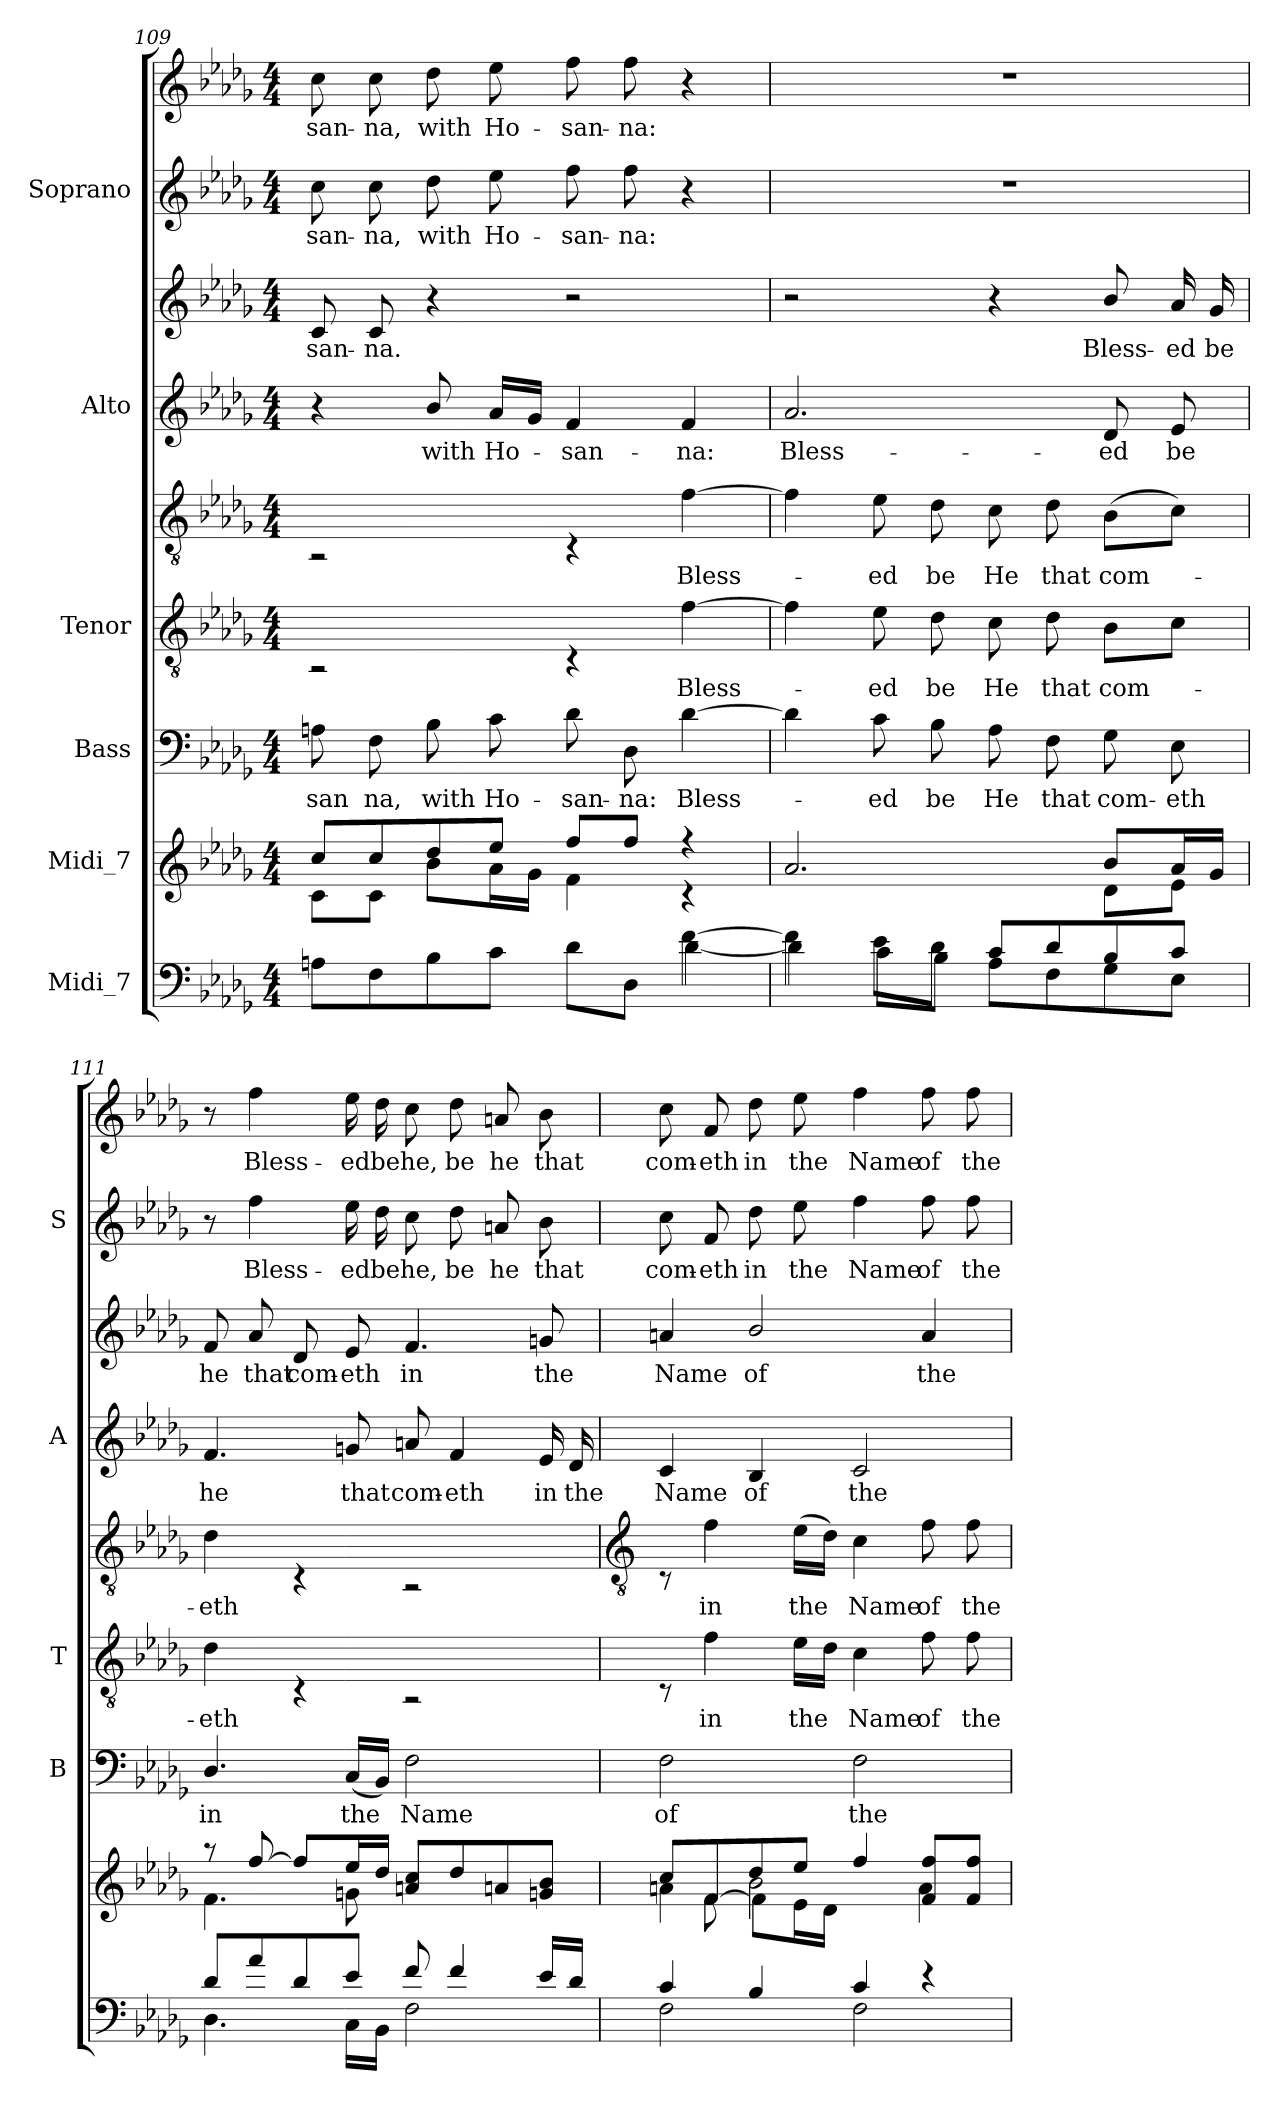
**kern	**kern	**kern	**text	**kern	**text	**kern	**text	**kern	**text	**kern	**text	**kern	**text	**kern	**text
*part6	*part5	*part4	*part4	*part3	*part3	*part3	*part3	*part2	*part2	*part2	*part2	*part1	*part1	*part1	*part1
*staff9	*staff8	*staff7	*staff7	*staff6	*staff6	*staff5	*staff5	*staff4	*staff4	*staff3	*staff3	*staff2	*staff2	*staff1	*staff1
*I"Midi_7	*I"Midi_7	*I"Bass	*	*I"Tenor	*	*	*	*I"Alto	*	*	*	*I"Soprano	*	*	*
*	*	*I'B	*	*I'T	*	*	*	*I'A	*	*	*	*I'S	*	*	*
!!LO:LB:g=z
*clefF4	*clefG2	*clefF4	*	*clefGv2	*	*clefGv2	*	*clefG2	*	*clefG2	*	*clefG2	*	*clefG2	*
*k[b-e-a-d-g-]	*k[b-e-a-d-g-]	*k[b-e-a-d-g-]	*	*k[b-e-a-d-g-]	*	*k[b-e-a-d-g-]	*	*k[b-e-a-d-g-]	*	*k[b-e-a-d-g-]	*	*k[b-e-a-d-g-]	*	*k[b-e-a-d-g-]	*
*D-:	*D-:	*D-:	*	*D-:	*	*D-:	*	*D-:	*	*D-:	*	*D-:	*	*D-:	*
*M4/4	*M4/4	*M4/4	*	*M4/4	*	*M4/4	*	*M4/4	*	*M4/4	*	*M4/4	*	*M4/4	*
=109	=109	=109	=109	=109	=109	=109	=109	=109	=109	=109	=109	=109	=109	=109	=109
*^	*^	*	*	*	*	*	*	*	*	*	*	*	*	*	*
!	!	!	!	!	!LO:LY:b	!	!	!	!	!	!	!	!LO:LY:b	!	!LO:LY:b	!	!LO:LY:b
2ryy	8An\L	8cc/L	8c\L	8An	-san	2rBB	.	2rBB	.	4r	.	8c	san-	8cc	-san-	8cc	-san-
!	!	!	!	!	!LO:LY:b	!	!	!	!	!	!	!	!LO:LY:b	!	!LO:LY:b	!	!LO:LY:b
.	8F\	8cc/	8c\J	8F	na,	.	.	.	.	.	.	8c	-na.	8cc	-na,	8cc	-na,
!	!	!	!	!	!LO:LY:b	!	!	!	!	!	!LO:LY:b	!	!	!	!LO:LY:b	!	!LO:LY:b
.	8B-\	8dd-/	8b-\L	8B-	with	.	.	.	.	8b-/	with	4r	.	8dd-	with	8dd-	with
!	!	!	!	!	!LO:LY:b	!	!	!	!	!	!LO:LY:b	!	!	!	!LO:LY:b	!	!LO:LY:b
.	8c\J	8ee-/J	16a-\L	8c	Ho-	.	.	.	.	16a-LL	Ho-	.	.	8ee-	Ho-	8ee-	Ho-
.	.	.	16g-\JJ	.	.	.	.	.	.	16g-JJ	.	.	.	.	.	.	.
!	!	!	!	!	!LO:LY:b	!	!	!	!	!	!LO:LY:b	!	!	!	!LO:LY:b	!	!LO:LY:b
4ryy	8d-\L	8ff/L	4f\	8d-	-san-	4rBB	.	4rBB	.	4f	san-	2r	.	8ff	-san-	8ff	-san-
!	!	!	!	!	!LO:LY:b	!	!	!	!	!	!	!	!	!	!LO:LY:b	!	!LO:LY:b
.	8D-\J	8ff/J	.	8D-	-na:	.	.	.	.	.	.	.	.	8ff	-na:	8ff	-na:
!	!	!	!	!	!LO:LY:b	!	!LO:LY:b	!	!LO:LY:b	!	!LO:LY:b	!	!	!	!	!	!
[4f\	[4d-\	4r	4r	[4d-	Bless-	[4f	Bless-	[4f	Bless-	4f	-na:	.	.	4r	.	4r	.
=110	=110	=110	=110	=110	=110	=110	=110	=110	=110	=110	=110	=110	=110	=110	=110	=110	=110
!	!	!	!	!	!	!	!	!	!	!	!LO:LY:b	!	!	!	!	!	!
4f\]	4d-\]	2.a-/	2ryy	4d-]	.	4f]	.	4f]	.	2.a-	Bless-	2r	.	1r	.	1r	.
!	!	!	!	!	!LO:LY:b	!	!LO:LY:b	!	!LO:LY:b	!	!	!	!	!	!	!	!
8e-\L	8c\L	.	.	8c	ed	8e-	-ed	8e-	-ed	.	.	.	.	.	.	.	.
!	!	!	!	!	!LO:LY:b	!	!LO:LY:b	!	!LO:LY:b	!	!	!	!	!	!	!	!
8d-\J	8B-\J	.	.	8B-	be	8d-	be	8d-	be	.	.	.	.	.	.	.	.
!	!	!	!	!	!LO:LY:b	!	!LO:LY:b	!	!LO:LY:b	!	!	!	!	!	!	!	!
8c\L	8A-\L	.	4ryy	8A-	He	8c	He	8c	He	.	.	4r	.	.	.	.	.
!	!	!	!	!	!LO:LY:b	!	!LO:LY:b	!	!LO:LY:b	!	!	!	!	!	!	!	!
8d-\	8F\	.	.	8F	that	8d-	that	8d-	that	.	.	.	.	.	.	.	.
!	!	!	!	!	!LO:LY:b	!	!LO:LY:b	!	!LO:LY:b	!	!LO:LY:b	!	!LO:LY:b	!	!	!	!
8B-/	8G-\	8b-/L	8d-\L	8G-	com-	8B-L	com-	(>8B-L	com-	8d-	-ed	8b-/	Bless-	.	.	.	.
!	!	!	!	!	!LO:LY:b	!	!	!	!	!	!LO:LY:b	!	!LO:LY:b	!	!	!	!
8c/J	8E-\J	16a-/L	8e-\J	8E-	-eth	8cJ	.	8cJ)	.	8e-	be	16a-	-ed	.	.	.	.
!	!	!	!	!	!	!	!	!	!	!	!	!	!LO:LY:b	!	!	!	!
.	.	16g-/JJ	.	.	.	.	.	.	.	.	.	16g-	be	.	.	.	.
=111	=111	=111	=111	=111	=111	=111	=111	=111	=111	=111	=111	=111	=111	=111	=111	=111	=111
!	!	!	!	!	!LO:LY:b	!	!LO:LY:b	!	!LO:LY:b	!	!LO:LY:b	!	!LO:LY:b	!	!	!	!
8d-L	4.D-\	8r	4.f\	4.D-/	in	4d-	eth	4d-	eth	4.f	he	8f	he	8r	.	8r	.
!	!	!	!	!	!	!	!	!	!	!	!	!	!LO:LY:b	!	!LO:LY:b	!	!LO:LY:b
8a-	.	[8ff/	.	.	.	.	.	.	.	.	.	8a-	that	4ff	Bless-	4ff	Bless-
!	!	!	!	!	!	!	!	!	!	!	!	!	!LO:LY:b	!	!	!	!
8d-	.	8ff/L]	.	.	.	4rBB	.	4rBB	.	.	.	8d-	com-	.	.	.	.
!	!	!	!	!	!LO:LY:b	!	!	!	!	!	!LO:LY:b	!	!LO:LY:b	!	!LO:LY:b	!	!LO:LY:b
8e-J	16C\LL	16ee-/L	8gn\	(<16CLL	the	.	.	.	.	8gn	that	8e-	-eth	16ee-	-ed	16ee-	-ed
!	!	!	!	!	!	!	!	!	!	!	!	!	!	!	!LO:LY:b	!	!LO:LY:b
.	16BB-\JJ	16dd-/JJ	.	16BB-JJ)	.	.	.	.	.	.	.	.	.	16dd-	be	16dd-	be
!	!	!	!	!	!LO:LY:b	!	!	!	!	!	!LO:LY:b	!	!LO:LY:b	!	!LO:LY:b	!	!LO:LY:b
8f/	2F\	8an/ 8cc/L	2ryy	2F	Name	2rBB	.	2rBB	.	8an	com-	4.f	in	8cc	he,	8cc	he,
!	!	!	!	!	!	!	!	!	!	!	!LO:LY:b	!	!	!	!LO:LY:b	!	!LO:LY:b
4f/	.	8dd-/	.	.	.	.	.	.	.	4f	-eth	.	.	8dd-	be	8dd-	be
!	!	!	!	!	!	!	!	!	!	!	!	!	!	!	!LO:LY:b	!	!LO:LY:b
.	.	8an/	.	.	.	.	.	.	.	.	.	.	.	8an	he	8an	he
!	!	!	!	!	!	!	!	!	!	!	!LO:LY:b	!	!LO:LY:b	!	!LO:LY:b	!	!LO:LY:b
16e-/LL	.	8gn/ 8b-/J	.	.	.	.	.	.	.	16e-	in	8gn	the	8b-	that	8b-	that
!	!	!	!	!	!	!	!	!	!	!	!LO:LY:b	!	!	!	!	!	!
16d-/JJ	.	.	.	.	.	.	.	.	.	16d-	the	.	.	.	.	.	.
*	*	*v	*v	*	*	*	*	*	*	*	*	*	*	*	*	*	*
!!LO:LB:g=z
=112	=112	=112	=112	=112	=112	=112	=112	=112	=112	=112	=112	=112	=112	=112	=112	=112
*	*	*	*	*	*	*	*clefGv2	*	*	*	*	*	*	*	*	*
*	*	*^	*	*	*	*	*	*	*	*	*	*	*	*	*	*
*	*	*	*^	*	*	*	*	*	*	*	*	*	*	*	*	*	*
!	!	!	!	!	!	!LO:LY:b	!	!	!	!	!	!LO:LY:b	!	!LO:LY:b	!	!LO:LY:b	!	!LO:LY:b
4c/	2F\	8cc/L	4an\	8ryy	2F	of	8rBB	.	8rBB	.	4c	Name	4an	Name	8cc	com-	8cc	com-
!	!	!	!	!	!	!	!	!LO:LY:b	!	!LO:LY:b	!	!	!	!	!	!LO:LY:b	!	!LO:LY:b
.	.	8f/	.	[8f\	.	.	4f	in	4f	in	.	.	.	.	8f	-eth	8f	-eth
!	!	!	!	!	!	!	!	!	!	!	!	!LO:LY:b	!	!LO:LY:b	!	!LO:LY:b	!	!LO:LY:b
4B-/	.	8dd-/	2b-\	8f\L]	.	.	.	.	.	.	4B-	of	2b-/	of	8dd-	in	8dd-	in
!	!	!	!	!	!	!	!	!LO:LY:b	!	!LO:LY:b	!	!	!	!	!	!LO:LY:b	!	!LO:LY:b
.	.	8ee-/J	.	16e-\L	.	.	16e-LL	the	(>16e-LL	the	.	.	.	.	8ee-	the	8ee-	the
.	.	.	.	16d-\JJ	.	.	16d-JJ	.	16d-JJ)	.	.	.	.	.	.	.	.	.
!	!	!	!	!	!	!LO:LY:b	!	!LO:LY:b	!	!LO:LY:b	!	!LO:LY:b	!	!	!	!LO:LY:b	!	!LO:LY:b
4c/	2F\	4ff/	.	2ryy	2F	the	4c	Name	4c	Name	2c	the	.	.	4ff	Name	4ff	Name
!	!	!	!	!	!	!	!	!LO:LY:b	!	!LO:LY:b	!	!	!	!LO:LY:b	!	!LO:LY:b	!	!LO:LY:b
4r	.	8f/ 8ff/L	4a\	.	.	.	8f	of	8f	of	.	.	4a	the	8ff	of	8ff	of
!	!	!	!	!	!	!	!	!LO:LY:b	!	!LO:LY:b	!	!	!	!	!	!LO:LY:b	!	!LO:LY:b
.	.	8f/ 8ff/J	.	.	.	.	8f	the	8f	the	.	.	.	.	8ff	the	8ff	the
*v	*v	*	*	*	*	*	*	*	*	*	*	*	*	*	*	*	*	*
*	*v	*v	*v	*	*	*	*	*	*	*	*	*	*	*	*	*	*
=	=	=	=	=	=	=	=	=	=	=	=	=	=	=	=
*-	*-	*-	*-	*-	*-	*-	*-	*-	*-	*-	*-	*-	*-	*-	*-
